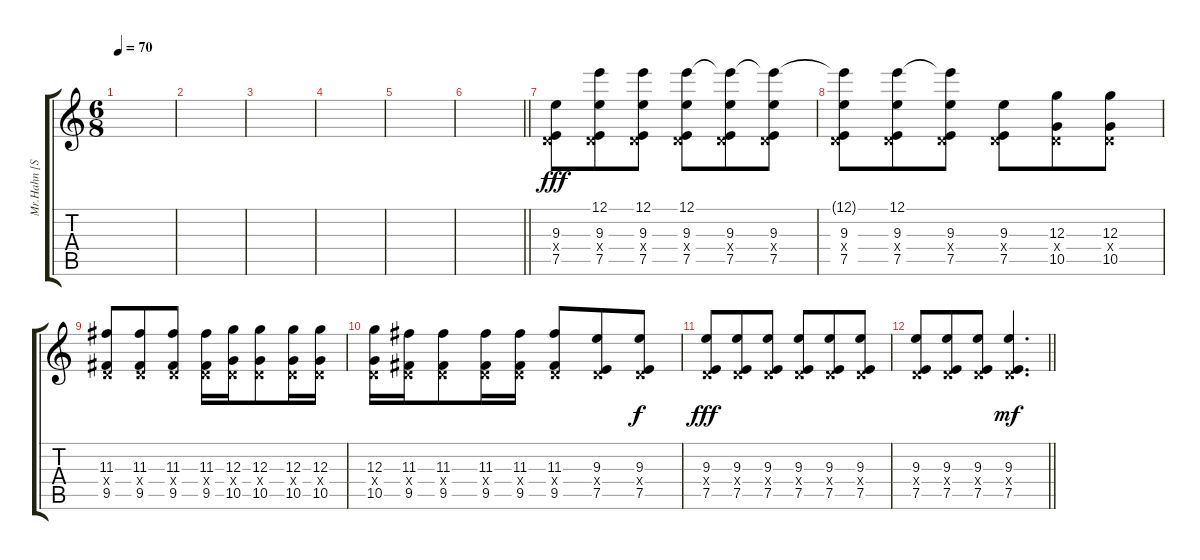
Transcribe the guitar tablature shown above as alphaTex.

\track ("Mr.Hahn [Sampler 4]" "Mr.Hahn [S") {instrument distortionguitar}
\staff {score tabs}
\tuning (E4 B3 G3 D3 A2 E2) {hide}
\ts (6 8)
\tempo 70
\clef g2
\ks c
|
|
|
|
|
\barLineRight lightlight
|
(9.3 0.4{x} 7.5).8{dy fff volume 14 instrument electricguitarclean} (12.1 9.3 0.4{x} 7.5).8 (12.1 9.3 0.4{x} 7.5).8 (12.1 9.3 0.4{x} 7.5).8 (12.1{t} 9.3 0.4{x} 7.5).8 (12.1{t} 9.3 0.4{x} 7.5).8 |
(12.1{t} 9.3 0.4{x} 7.5).8 (12.1 9.3 0.4{x} 7.5).8 (12.1{t} 9.3 0.4{x} 7.5).8 (9.3 0.4{x} 7.5).8 (12.3 0.4{x} 10.5).8 (12.3 0.4{x} 10.5).8 |
(11.3 0.4{x} 9.5).8 (11.3 0.4{x} 9.5).8 (11.3 0.4{x} 9.5).8 (11.3 0.4{x} 9.5).16 (12.3 0.4{x} 10.5).16 (12.3 0.4{x} 10.5).8 (12.3 0.4{x} 10.5).16 (12.3 0.4{x} 10.5).16 |
(12.3 0.4{x} 10.5).16 (11.3 0.4{x} 9.5).16 (11.3 0.4{x} 9.5).8 (11.3 0.4{x} 9.5).16 (11.3 0.4{x} 9.5).16 (11.3 0.4{x} 9.5).8 (9.3 0.4{x} 7.5).8 (9.3 0.4{x} 7.5).8{dy f} |
(9.3 0.4{x} 7.5).8{dy fff} (9.3 0.4{x} 7.5).8 (9.3 0.4{x} 7.5).8 (9.3 0.4{x} 7.5).8 (9.3 0.4{x} 7.5).8 (9.3 0.4{x} 7.5).8 |
\barLineRight lightlight
(9.3 0.4{x} 7.5).8 (9.3 0.4{x} 7.5).8 (9.3 0.4{x} 7.5).8 (9.3 0.4{x} 7.5).4{d dy mf}
